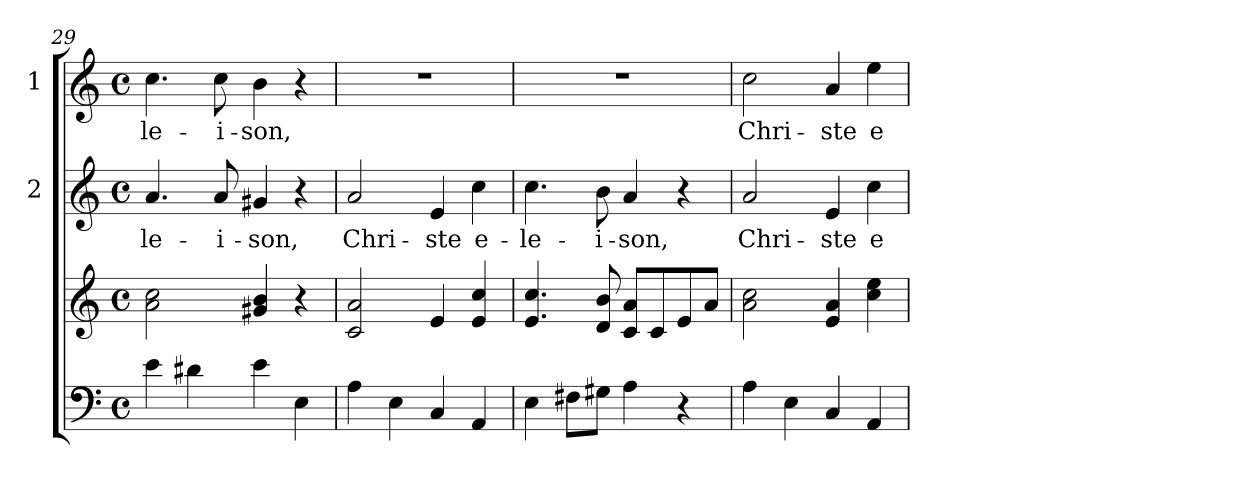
**kern	**kern	**kern	**text	**kern	**text
*part3	*part3	*part2	*part2	*part1	*part1
*staff4	*staff3	*staff2	*staff2	*staff1	*staff1
*	*	*I"2	*	*I"1	*
*clefF4	*clefG2	*clefG2	*	*clefG2	*
*k[]	*k[]	*k[]	*	*k[]	*
*C:	*C:	*C:	*	*C:	*
*M4/4	*M4/4	*M4/4	*	*M4/4	*
*met(c)	*met(c)	*met(c)	*	*met(c)	*
=29	=29	=29	=29	=29	=29
!	!	!	!LO:LY:b	!	!LO:LY:b
4e\	2a\ 2cc\	4.a/	-le-	4.cc\	-le-
4d#X\	.	.	.	.	.
!	!	!	!LO:LY:b	!	!LO:LY:b
.	.	8a/	-i-	8cc\	-i-
!	!	!	!LO:LY:b	!	!LO:LY:b
4e\	4g#X/ 4b/	4g#X/	-son,	4b\	-son,
4E\	4r	4r	.	4r	.
=30	=30	=30	=30	=30	=30
!	!	!	!LO:LY:b	!	!
4A\	2c/ 2a/	2a/	Chri-	1r	.
4E\	.	.	.	.	.
!	!	!	!LO:LY:b	!	!
4C/	4e/	4e/	-ste	.	.
!	!	!	!LO:LY:b	!	!
4AA/	4e/ 4cc/	4cc\	e-	.	.
=31	=31	=31	=31	=31	=31
!	!	!	!LO:LY:b	!	!
4E\	4.e/ 4.cc/	4.cc\	-le-	1r	.
8F#X\L	.	.	.	.	.
!	!	!	!LO:LY:b	!	!
8G#X\J	8d/ 8b/	8b\	-i-	.	.
!	!	!	!LO:LY:b	!	!
4A\	8c/ 8a/L	4a/	-son,	.	.
.	8c/	.	.	.	.
4r	8e/	4r	.	.	.
.	8a/J	.	.	.	.
!!LO:LB:g=z
=32	=32	=32	=32	=32	=32
!	!	!	!LO:LY:b	!	!LO:LY:b
4A\	2a\ 2cc\	2a/	Chri-	2cc\	Chri-
4E\	.	.	.	.	.
!	!	!	!LO:LY:b	!	!LO:LY:b
4C/	4e/ 4a/	4e/	-ste	4a/	-ste
!	!	!	!LO:LY:b	!	!LO:LY:b
4AA/	4cc\ 4ee\	4cc\	e-	4ee\	e-
=	=	=	=	=	=
*-	*-	*-	*-	*-	*-
